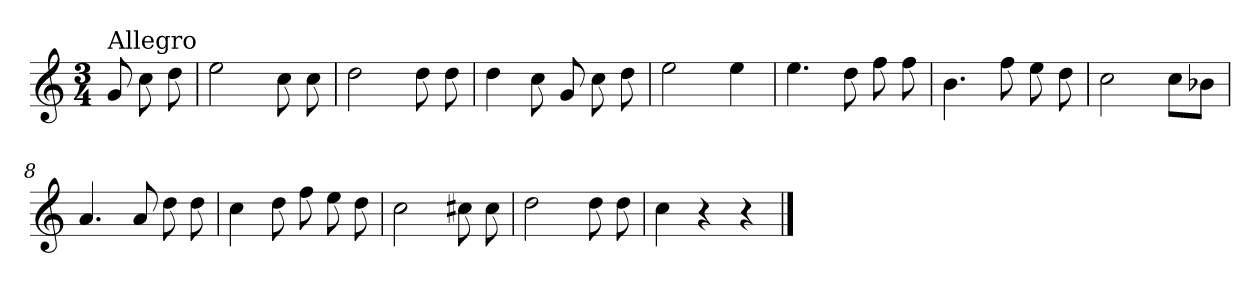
**kern
*part1
*staff1
*clefG2
*k[]
*a:
*M3/4
=
!LO:TX:a:t=Allegro
8g/
8cc\
8dd\
=1
2ee\
8cc\
8cc\
=2
2dd\
8dd\
8dd\
=3
4dd\
8cc\
8g/
8cc\
8dd\
=4
2ee\
4ee\
=5
4.ee\
8dd\
8ff\
8ff\
=6
4.b\
8ff\
8ee\
8dd\
!!LO:LB:g=z
=7
2cc\
8cc\L
8b-X\J
=8
4.a/
8a/
8dd\
8dd\
=9
4cc\
8dd\
8ff\
8ee\
8dd\
=10
2cc\
8cc#X\
8cc#\
=11
2dd\
8dd\
8dd\
=12
4cc\
4r
4r
==
*-
